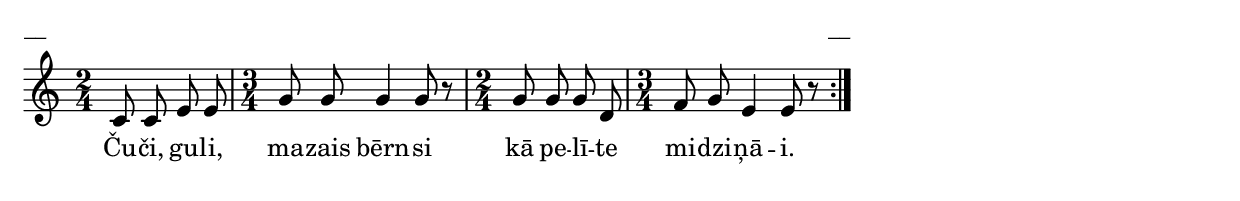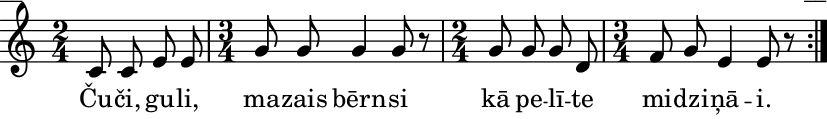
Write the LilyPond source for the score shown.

\version "2.13.18"
#(ly:set-option 'crop #t)

%\header {
%    title = "Čuči, guli, mazais bērnsi"
%}
\paper {
line-width = 14\cm
left-margin = 0.4\cm
between-system-padding = 0.1\cm
between-system-space = 0.1\cm
}
\layout {
indent = #0
ragged-last = ##f
}

voiceA = \relative c' {
\clef "treble"
\key c \major
\repeat volta 2 {
\time 2/4
c8 c e e |
\time 3/4
g8 g g4 g8 r | 
\time 2/4
g8 g g d | 
\time 3/4
f8 g e4 e8 r
}
} 

lyricA = \lyricmode {
Ču -- či, gu -- li, ma -- zais bērn -- si
kā pe -- lī -- te mi -- dzi -- ņā -- i.
} 

fullScore = <<
\new Staff {
<<
\new Voice = "voiceA" { \oneVoice \autoBeamOff \voiceA }
\new Lyrics \lyricsto "voiceA" \lyricA
>>
}
>>

\score {
\fullScore
\header { piece = "__" opus = "__" }
}
\markup { \with-color #(x11-color 'white) \sans \smaller "__" }
\score {
\unfoldRepeats
\fullScore
\midi {
\context { \Staff \remove "Staff_performer" }
\context { \Voice \consists "Staff_performer" }
}
}


